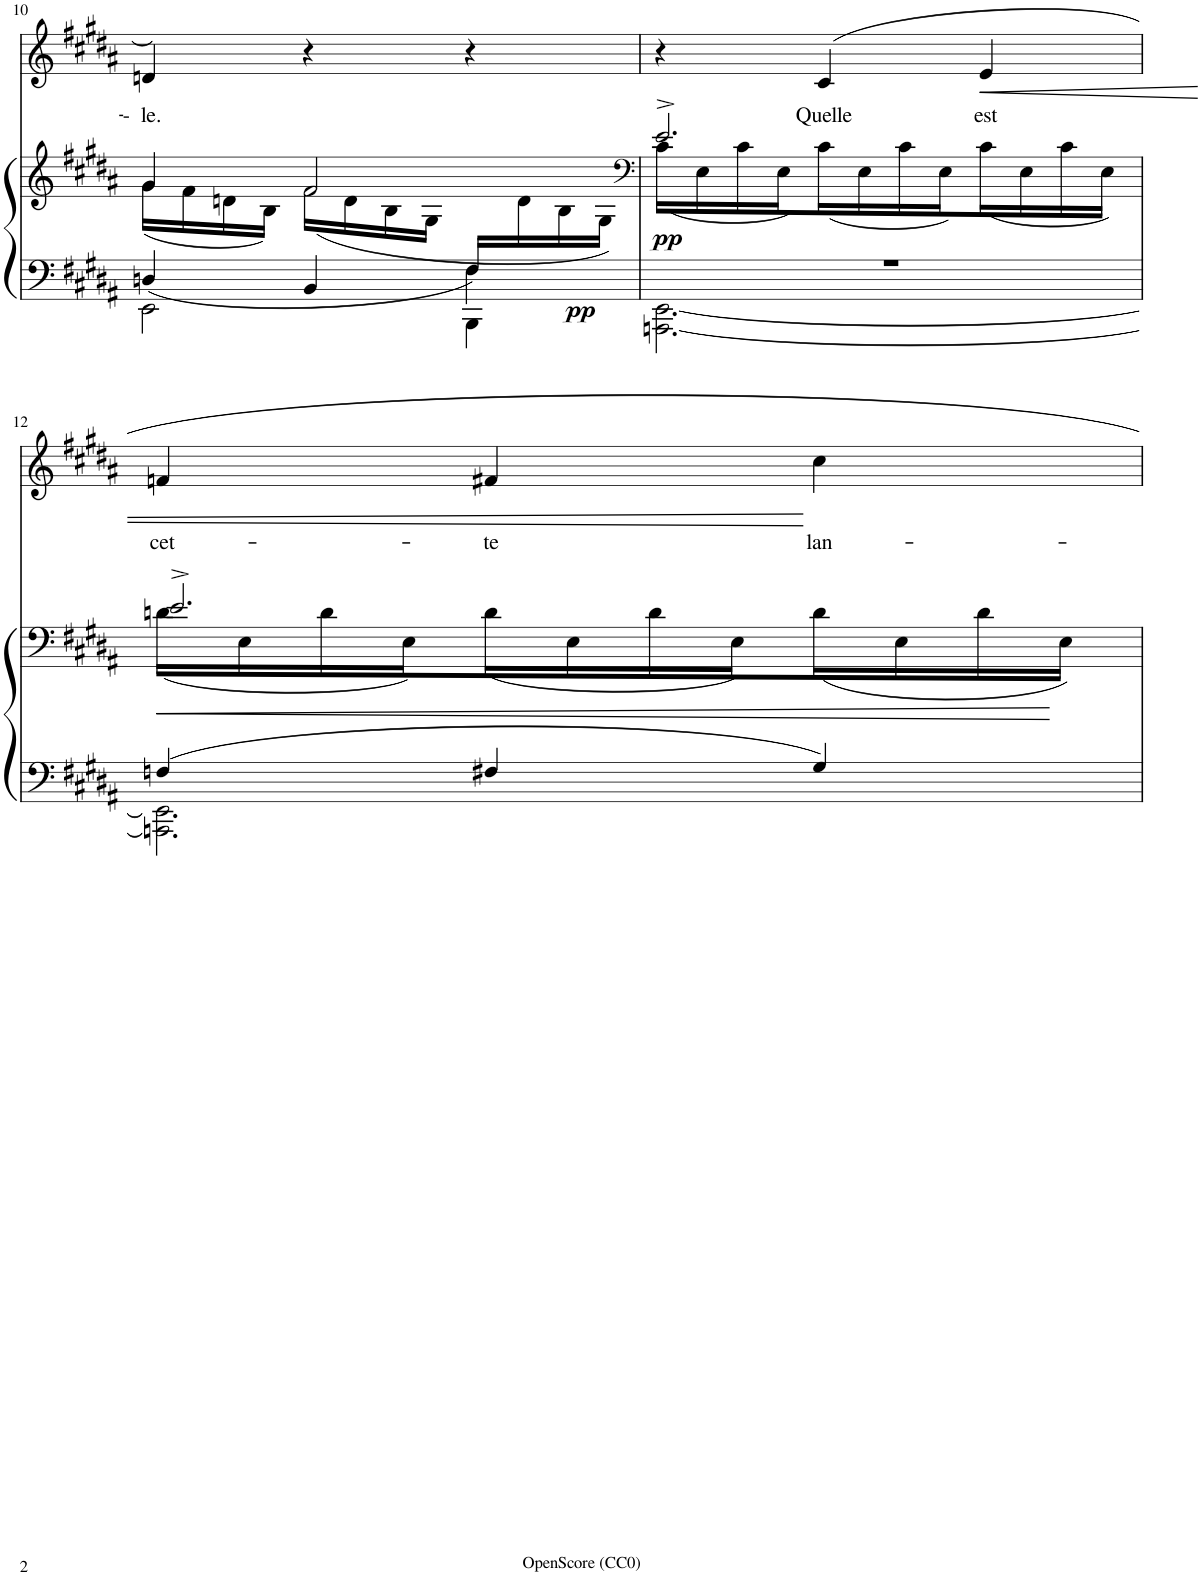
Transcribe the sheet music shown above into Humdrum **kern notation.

**kern	**kern	**dynam	**kern	**text	**dynam
*part2	*part2	*part2	*part1	*part1	*part1
*staff3	*staff2	*staff2/3	*staff1	*staff1	*staff1
*I"PIANO	*	*	*I"Voice	*	*
*I'Pno	*	*	*	*	*
!!LO:PB:g=z
*clefF4	*clefG2	*	*clefG2	*	*
*k[f#c#g#d#a#]	*k[f#c#g#d#a#]	*	*k[f#c#g#d#a#]	*	*
*M3/4	*M3/4	*	*M3/4	*	*
=10	=10	=10	=10	=10	=10
*^	*^	*	*	*	*
*	*^	*	*	*	*	*	*
!	!	!	!	!	!	!	!LO:LY:b	!
2ryy	4Dn/	2EE\	4g#/	(16g#\LL	.	4dn/]	-- le.	.
.	.	.	.	16f#\	.	.	.	.
.	.	.	.	16dn\	.	.	.	.
.	.	.	.	16B\JJ)	.	.	.	.
.	4BB/	.	2f#/	(16f#\LL	.	4r	.	.
.	.	.	.	16d\	.	.	.	.
.	.	.	.	16B\	.	.	.	.
.	.	.	.	16G#\JJ	.	.	.	.
!	!	!	!	!	!LO:DY:b=2	!	!	!
16F#/LL	4F#\	4BBB\	.	16ryy	pp	4r	.	.
8.ryy	.	.	.	16d\	.	.	.	.
.	.	.	.	16B\	.	.	.	.
.	.	.	.	16G#\JJ)	.	.	.	.
*v	*v	*v	*	*	*	*	*	*
=11	=11	=11	=11	=11	=11	=11
*	*clefF4	*	*	*	*	*
*^	*	*	*	*	*	*
!	!	!	!	!LO:DY:b	!	!	!
2.r	[2.AAAn\ [2.EE\	2.e^/	(16c#\LL	pp	4r	.	.
.	.	.	16E\	.	.	.	.
.	.	.	16c#\	.	.	.	.
.	.	.	16E\J)	.	.	.	.
!	!	!	!	!	!	!LO:LY:b	!
.	.	.	(16c#\L	.	4c#/	Quelle	.
.	.	.	16E\	.	.	.	.
.	.	.	16c#\	.	.	.	.
.	.	.	16E\J)	.	.	.	.
!	!	!	!	!	!	!LO:LY:b	!LO:HP:b
.	.	.	(16c#\L	.	4e/	est	<
.	.	.	16E\	.	.	.	.
.	.	.	16c#\	.	.	.	.
.	.	.	16E\JJ)	.	.	.	.
!!LO:LB:g=z
=12	=12	=12	=12	=12	=12	=12	=12
!	!	!	!	!LO:HP:b	!	!LO:LY:b	!
4Fn/	2.AAAn\] 2.EE\]	2.e^/	(16dn\LL	<	4fn/	cet-	.
.	.	.	16E\	.	.	.	.
.	.	.	16d\	.	.	.	.
.	.	.	16E\J)	.	.	.	.
!	!	!	!	!	!	!LO:LY:b	!
4F#X/	.	.	(16d\L	.	4f#X/	-te	.
.	.	.	16E\	.	.	.	.
.	.	.	16d\	.	.	.	.
.	.	.	16E\J)	.	.	.	.
!	!	!	!	!	!	!LO:LY:b	!
4G#/	.	.	(16d\L	.	4cc#\	lan-	[
.	.	.	16E\	.	.	.	.
.	.	.	16d\	.	.	.	.
.	.	.	16E\JJ)	[	.	.	.
*v	*v	*	*	*	*	*	*
*	*v	*v	*	*	*	*
=	=	=	=	=	=
*-	*-	*-	*-	*-	*-
